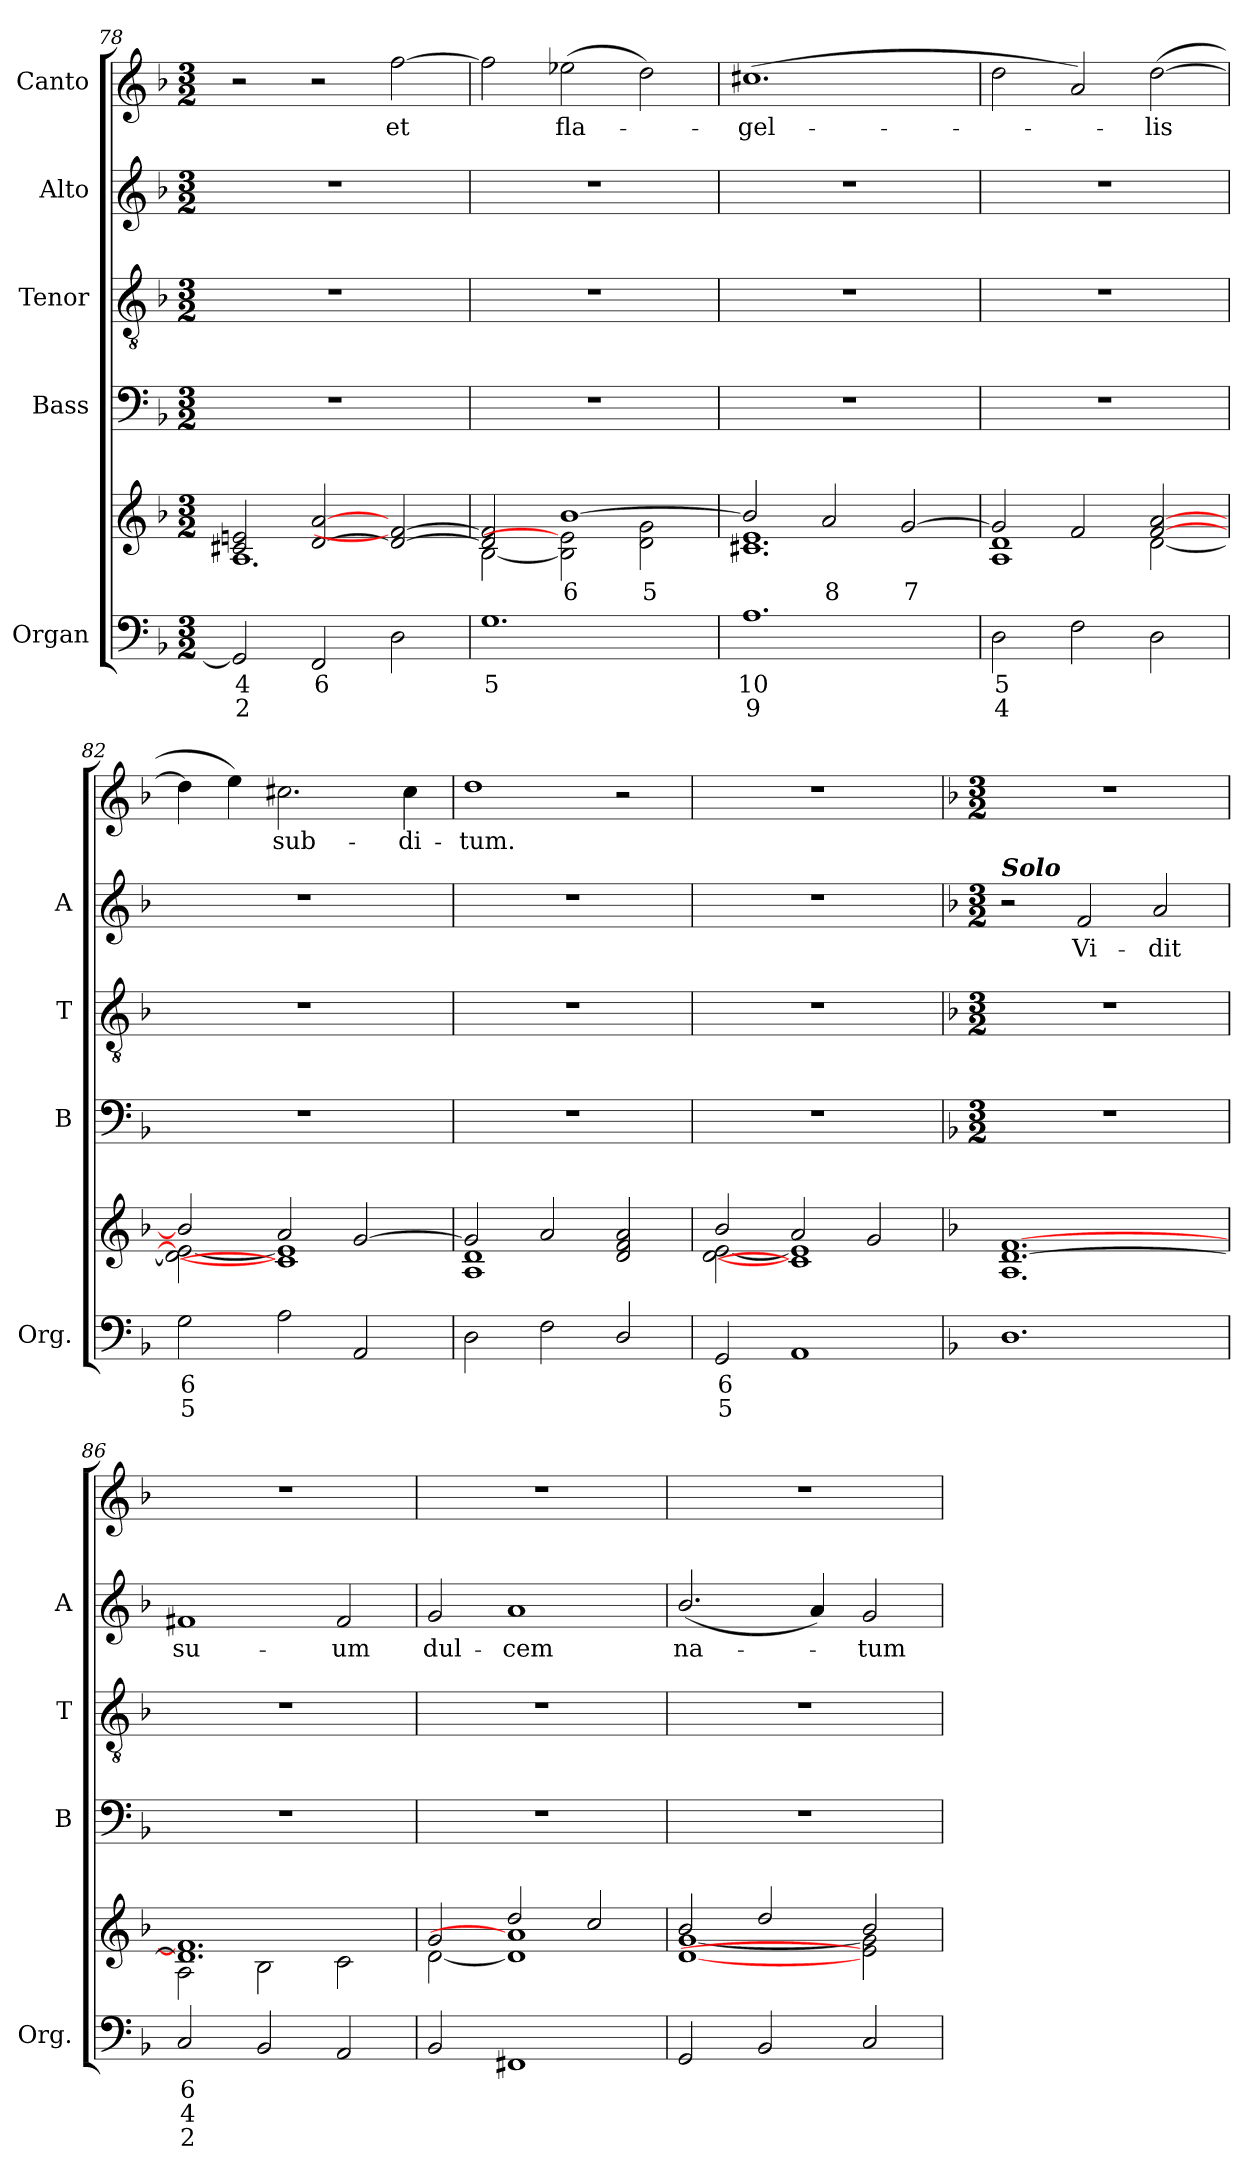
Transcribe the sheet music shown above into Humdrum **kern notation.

**kern	**text	**text	**text	**kern	**text	**kern	**kern	**kern	**text	**kern	**text
*part5	*part5	*part5	*part5	*part5	*part5	*part4	*part3	*part2	*part2	*part1	*part1
*staff6	*staff6	*staff6	*staff6	*staff5	*staff5	*staff4	*staff3	*staff2	*staff2	*staff1	*staff1
*I"Organ	*	*	*	*	*	*I"Bass	*I"Tenor	*I"Alto	*	*I"Canto	*
*I'Org.	*	*	*	*	*	*I'B	*I'T	*I'A	*	*	*
*clefF4	*	*	*	*clefG2	*	*clefF4	*clefGv2	*clefG2	*	*clefG2	*
*k[b-]	*	*	*	*k[b-]	*	*k[b-]	*k[b-]	*k[b-]	*	*k[b-]	*
*F:	*	*	*	*F:	*	*F:	*F:	*F:	*	*F:	*
*M3/2	*	*	*	*M3/2	*	*M3/2	*M3/2	*M3/2	*	*M3/2	*
=78	=78	=78	=78	=78	=78	=78	=78	=78	=78	=78	=78
!	!LO:LY:b	!LO:LY:b	!	!	!	!	!	!	!	!	!
*	*	*	*	*^	*	*	*	*	*	*	*
2GG]	4	2	.	2c#X/ 2en/	1.A\	.	1.r	1.r	1.r	.	2r	.
!	!LO:LY:b	!	!	!	!	!	!	!	!	!	!	!
2FF	6	.	.	[2d/ [2a/	.	.	.	.	.	.	2r	.
!	!	!	!	!	!	!	!	!	!	!	!	!LO:LY:b
2D	.	.	.	2d/_ 2f/_	.	.	.	.	.	.	[2ff	et
=79	=79	=79	=79	=79	=79	=79	=79	=79	=79	=79	=79	=79
!	!LO:LY:b	!	!	!	!	!	!	!	!	!	!	!
1.G	5	.	.	2d/] 2f/]	[2B-\	.	1.r	1.r	1.r	.	2ff]	.
!	!	!	!	!	!	!LO:LY:b	!	!	!	!	!	!LO:LY:b
.	.	.	.	[1b-/	2B-\] 2e-\]	6	.	.	.	.	(>2ee-X	fla-
!	!	!	!	!	!	!LO:LY:b	!	!	!	!	!	!
.	.	.	.	.	2d\ 2g\	5	.	.	.	.	2dd)	.
=80	=80	=80	=80	=80	=80	=80	=80	=80	=80	=80	=80	=80
!	!LO:LY:b	!LO:LY:b	!	!	!	!	!	!	!	!	!	!LO:LY:b
1.A	10	9	.	2b-/]	1.c#X\ 1.e\	.	1.r	1.r	1.r	.	(>1.cc#X	gel-
!	!	!	!	!	!	!LO:LY:b	!	!	!	!	!	!
.	.	.	.	2a/	.	8	.	.	.	.	.	.
!	!	!	!	!	!	!LO:LY:b	!	!	!	!	!	!
.	.	.	.	[2g/	.	7	.	.	.	.	.	.
=81	=81	=81	=81	=81	=81	=81	=81	=81	=81	=81	=81	=81
!	!LO:LY:b	!LO:LY:b	!	!	!	!	!	!	!	!	!	!
2D	5	4	.	2g/]	1A\ 1d\	.	1.r	1.r	1.r	.	2dd	.
2F	.	.	.	2f/	.	.	.	.	.	.	2a)	.
!	!	!	!	!	!	!	!	!	!	!	!	!LO:LY:b
2D	.	.	.	[2f/ [2a/	[2d\	.	.	.	.	.	(>[2dd	lis
=82	=82	=82	=82	=82	=82	=82	=82	=82	=82	=82	=82	=82
!	!LO:LY:b	!LO:LY:b	!	!	!	!	!	!	!	!	!	!
2G	6	5	.	2b-/]	2d\_ 2e\_	.	1.r	1.r	1.r	.	4dd]	.
.	.	.	.	.	.	.	.	.	.	.	4ee)	.
!	!	!	!	!	!	!	!	!	!	!	!	!LO:LY:b
2A	.	.	.	2a/	1c#\] 1e\]	.	.	.	.	.	2.cc#X	sub-
2AA	.	.	.	[2g/	.	.	.	.	.	.	.	.
!	!	!	!	!	!	!	!	!	!	!	!	!LO:LY:b
.	.	.	.	.	.	.	.	.	.	.	4cc#	-di-
=83	=83	=83	=83	=83	=83	=83	=83	=83	=83	=83	=83	=83
!	!	!	!	!	!	!	!	!	!	!	!	!LO:LY:b
2D	.	.	.	2g/]	1A\ 1d\	.	1.r	1.r	1.r	.	1dd	-tum.
2F	.	.	.	2a/	.	.	.	.	.	.	.	.
2D/	.	.	.	2d/ 2f/ 2a/	2ryy	.	.	.	.	.	2r	.
=84	=84	=84	=84	=84	=84	=84	=84	=84	=84	=84	=84	=84
!	!LO:LY:b	!LO:LY:b	!	!	!	!	!	!	!	!	!LO:N:vis=1	!
2GG	6	5	.	2b-/	[2d\ [2e\	.	1.r	1.r	1.r	.	1.r	.
1AA	.	.	.	2a/	1c#\] 1e\]	.	.	.	.	.	.	.
.	.	.	.	2g/	.	.	.	.	.	.	.	.
!!LO:LB:g=z
=85	=85	=85	=85	=85	=85	=85	=85	=85	=85	=85	=85	=85
*	*	*	*	*	*	*	*	*	*k[b-]	*	*	*
*	*	*	*	*	*	*	*	*	*F:	*	*	*
*	*	*	*	*	*	*	*M3/2	*M3/2	*M3/2	*	*M3/2	*
!	!	!	!	!	!	!	!	!	!LO:TX:a:Bi:t=Solo	!	!	!
1.D	.	.	.	[1.d/ [1.f/	1.A\	.	1.r	1.r	2r	.	1.r	.
!	!	!	!	!	!	!	!	!	!	!LO:LY:b	!	!
.	.	.	.	.	.	.	.	.	2f	Vi-	.	.
!	!	!	!	!	!	!	!	!	!	!LO:LY:b	!	!
.	.	.	.	.	.	.	.	.	2a	-dit	.	.
=86	=86	=86	=86	=86	=86	=86	=86	=86	=86	=86	=86	=86
!	!LO:LY:b	!LO:LY:b	!LO:LY:b	!	!	!	!	!	!	!LO:LY:b	!	!
2C	6	4	2	1.d/] 1.f#/]	2A\	.	1.r	1.r	1f#X	su-	1.r	.
2BB-	.	.	.	.	2B-\	.	.	.	.	.	.	.
!	!	!	!	!	!	!	!	!	!	!LO:LY:b	!	!
2AA	.	.	.	.	2c\	.	.	.	2f#	-um	.	.
=87	=87	=87	=87	=87	=87	=87	=87	=87	=87	=87	=87	=87
!	!	!	!	!	!	!	!	!	!	!LO:LY:b	!	!
2BB-	.	.	.	2g/	[2d\	.	1.r	1.r	2g	dul-	1.r	.
!	!	!	!	!	!	!	!	!	!	!LO:LY:b	!	!
1FF#X	.	.	.	2dd/	1d\] 1a\]	.	.	.	1a	-cem	.	.
.	.	.	.	2cc/	.	.	.	.	.	.	.	.
=88	=88	=88	=88	=88	=88	=88	=88	=88	=88	=88	=88	=88
!	!	!	!	!	!	!	!	!	!	!LO:LY:b	!	!
2GG	.	.	.	2b-/	[1d\ [1g\	.	1.r	1.r	(<2.b-/	na-	1.r	.
2BB-	.	.	.	2dd/	.	.	.	.	.	.	.	.
.	.	.	.	.	.	.	.	.	4a)	.	.	.
!	!	!	!	!	!	!	!	!	!	!LO:LY:b	!	!
2C	.	.	.	2b-/	2en\] 2g\]	.	.	.	2g	tum	.	.
*	*	*	*	*v	*v	*	*	*	*	*	*	*
=	=	=	=	=	=	=	=	=	=	=	=
*-	*-	*-	*-	*-	*-	*-	*-	*-	*-	*-	*-
